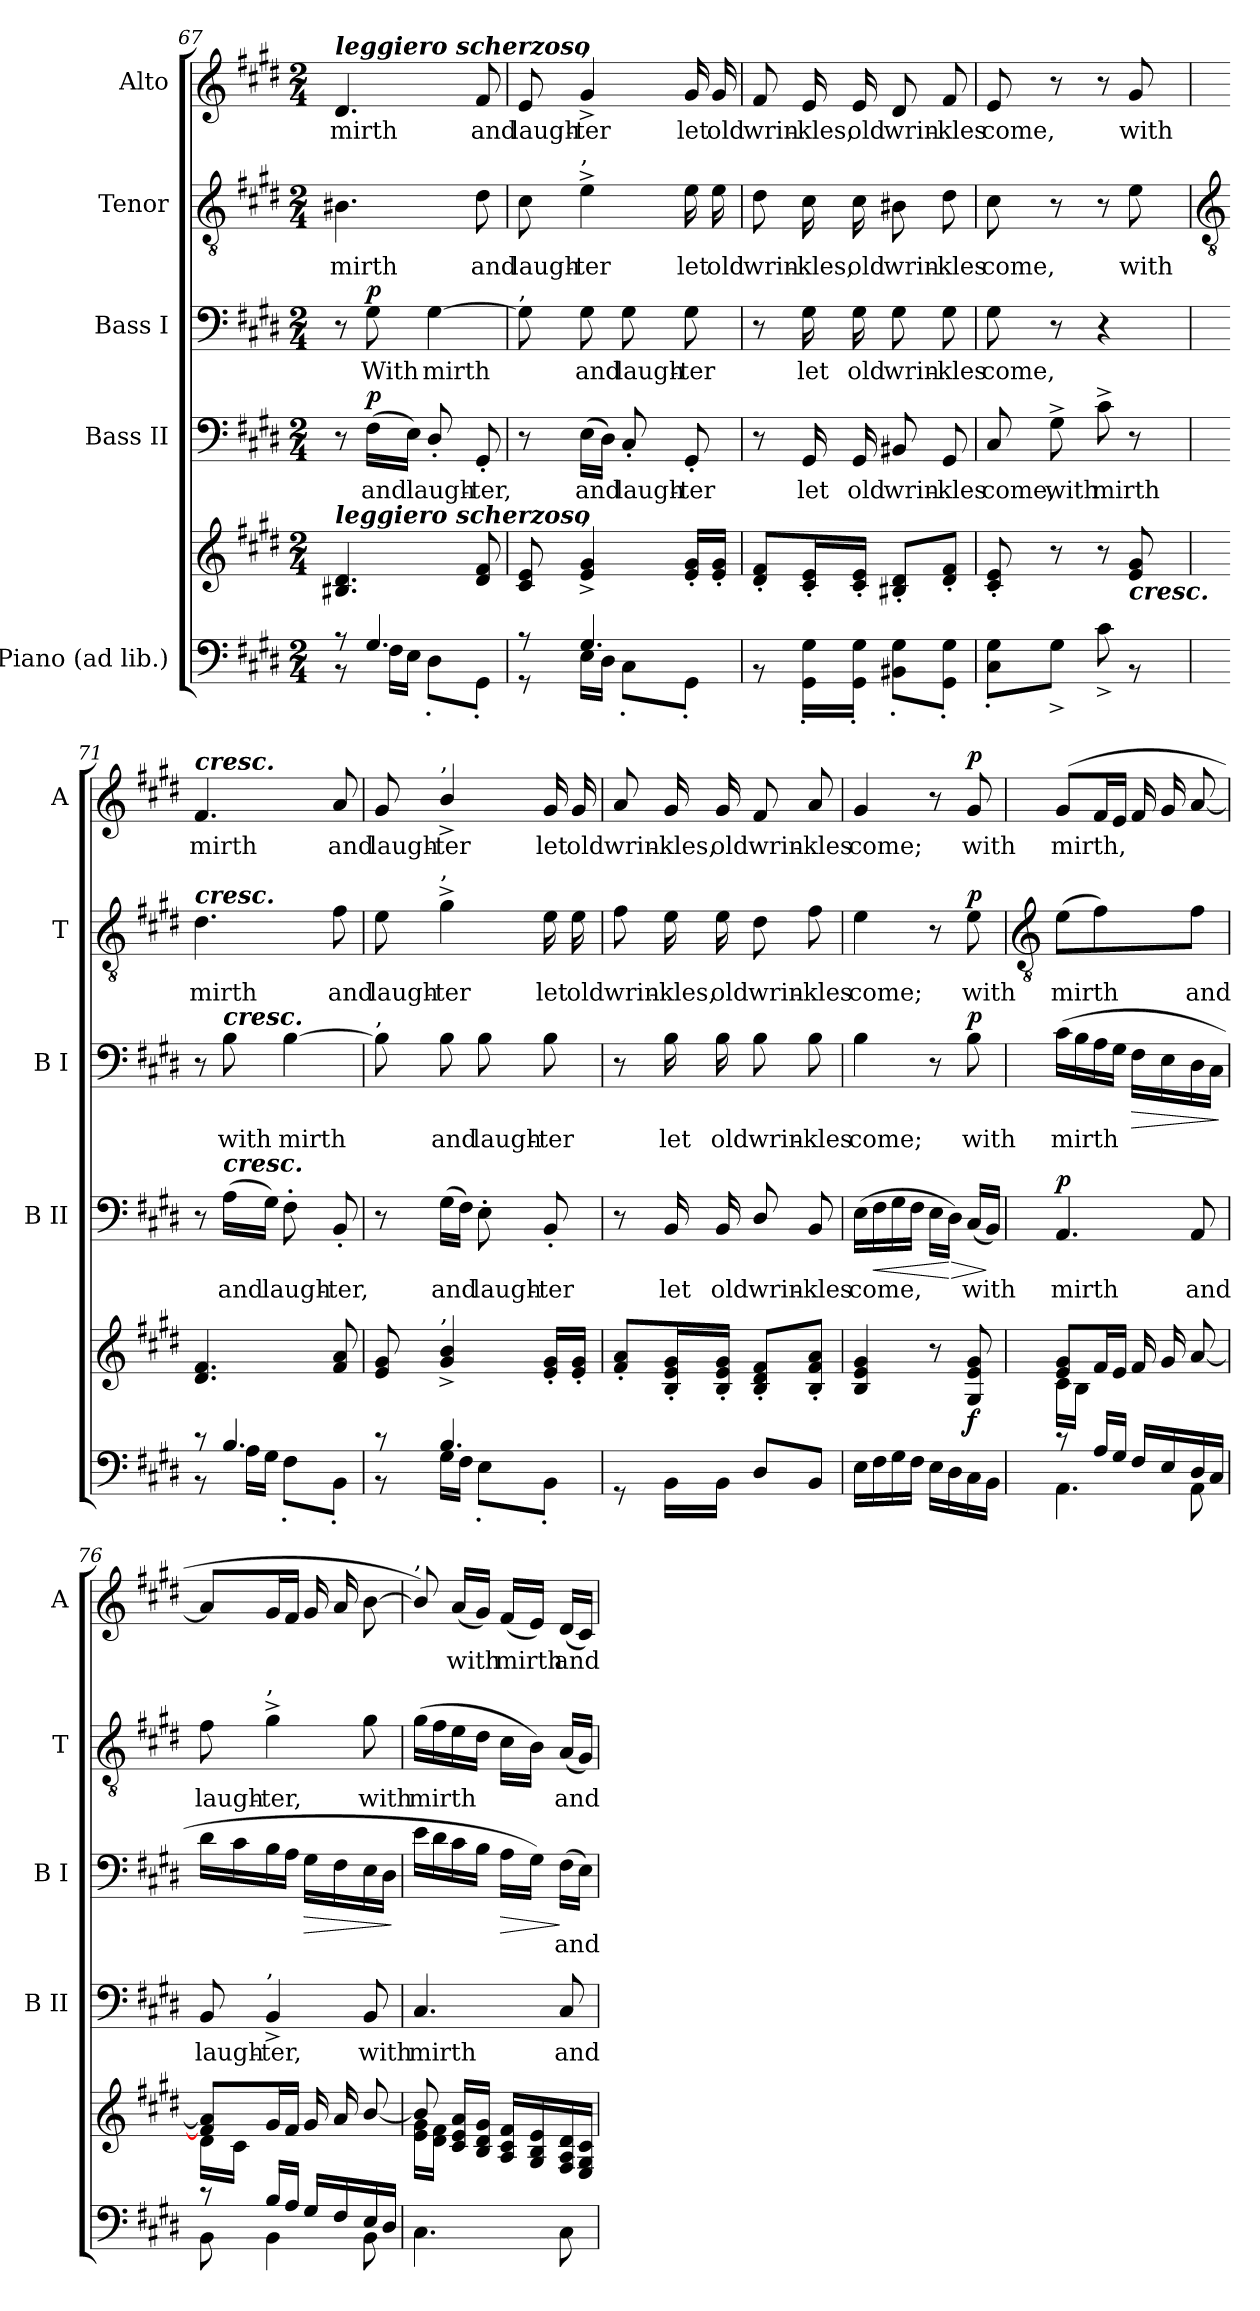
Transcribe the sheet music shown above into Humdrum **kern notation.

**kern	**kern	**dynam	**kern	**text	**dynam	**kern	**text	**dynam	**kern	**text	**dynam	**kern	**text	**dynam
*part5	*part5	*part5	*part4	*part4	*part4	*part3	*part3	*part3	*part2	*part2	*part2	*part1	*part1	*part1
*staff6	*staff5	*staff5/6	*staff4	*staff4	*staff4	*staff3	*staff3	*staff3	*staff2	*staff2	*staff2	*staff1	*staff1	*staff1
*I"Piano (ad lib.)	*	*	*I"Bass II	*	*	*I"Bass I	*	*	*I"Tenor	*	*	*I"Alto	*	*
*	*	*	*I'B II	*	*	*I'B I	*	*	*I'T	*	*	*I'A	*	*
!!LO:LB:g=z
*clefF4	*clefG2	*	*clefF4	*	*	*clefF4	*	*	*clefGv2	*	*	*clefG2	*	*
*k[f#c#g#d#]	*k[f#c#g#d#]	*	*k[f#c#g#d#]	*	*	*k[f#c#g#d#]	*	*	*k[f#c#g#d#]	*	*	*k[f#c#g#d#]	*	*
*E:	*E:	*	*E:	*	*	*E:	*	*	*E:	*	*	*E:	*	*
*M2/4	*M2/4	*	*M2/4	*	*	*M2/4	*	*	*M2/4	*	*	*M2/4	*	*
=67	=67	=67	=67	=67	=67	=67	=67	=67	=67	=67	=67	=67	=67	=67
*^	*	*	*	*	*	*	*	*	*	*	*	*	*	*
!	!	!	!	!	!	!	!	!	!	!	!	!	!LO:TX:a:Bi:t=leggiero scherzoso	!	!
!	!	!LO:TX:a:Bi:t=leggiero scherzoso	!	!	!	!	!	!	!	!	!	!	!	!	!
!	!	!	!	!	!	!	!	!	!	!	!LO:LY:b	!	!	!LO:LY:b	!
8r	8r	4.B#X 4.d#	.	8r	.	.	8r	.	.	4.B#X	mirth	.	4.d#	mirth	.
!	!	!	!	!	!LO:LY:b	!LO:DY:b	!	!LO:LY:b	!LO:DY:b	!	!	!	!	!	!
4.G#/	16F#\LL	.	.	(>16F#LL	and	p	8G#	With	p	.	.	.	.	.	.
.	16E\JJ	.	.	16EJJ)	.	.	.	.	.	.	.	.	.	.	.
!	!	!	!	!	!LO:LY:b	!	!	!LO:LY:b	!	!	!	!	!	!	!
.	8D#'\L	.	.	8D#'/	laugh-	.	[4G#	mirth	.	.	.	.	.	.	.
!	!	!	!	!	!LO:LY:b	!	!	!	!	!	!LO:LY:b	!	!	!LO:LY:b	!
.	8GG#'\J	8d# 8f#	.	8GG#'	-ter,	.	.	.	.	8d#	and	.	8f#	and	.
=68	=68	=68	=68	=68	=68	=68	=68	=68	=68	=68	=68	=68	=68	=68	=68
!	!	!	!	!	!	!	!LO:TX:a:t=,	!	!	!	!	!	!	!	!
!	!	!	!	!	!	!	!	!	!	!	!LO:LY:b	!	!	!LO:LY:b	!
8r	8r	8c# 8e	.	8r	.	.	8G#]	.	.	8c#	laugh-	.	8e	laugh-	.
!	!	!	!	!	!	!	!	!	!	!	!	!	!LO:TX:a:t=,	!	!
!	!	!	!	!	!	!	!	!	!	!LO:TX:a:t=,	!	!	!	!	!
!	!	!LO:TX:a:t=,	!	!	!	!	!	!	!	!	!	!	!	!	!
!	!	!	!	!	!LO:LY:b	!	!	!LO:LY:b	!	!	!LO:LY:b	!	!	!LO:LY:b	!
4.G#/	16E\LL	4e^ 4g#^	.	(>16ELL	and	.	8G#	and	.	4e^	-ter	.	4g#^	-ter	.
.	16D#\JJ	.	.	16D#JJ)	.	.	.	.	.	.	.	.	.	.	.
!	!	!	!	!	!LO:LY:b	!	!	!LO:LY:b	!	!	!	!	!	!	!
.	8C#'\L	.	.	8C#'	laugh-	.	8G#	laugh-	.	.	.	.	.	.	.
!	!	!	!	!	!LO:LY:b	!	!	!LO:LY:b	!	!	!LO:LY:b	!	!	!LO:LY:b	!
.	8GG#'\J	16e' 16g#'LL	.	8GG#'	-ter	.	8G#	-ter	.	16e	let	.	16g#	let	.
!	!	!	!	!	!	!	!	!	!	!	!LO:LY:b	!	!	!LO:LY:b	!
.	.	16e' 16g#'JJ	.	.	.	.	.	.	.	16e	old	.	16g#	old	.
=69	=69	=69	=69	=69	=69	=69	=69	=69	=69	=69	=69	=69	=69	=69	=69
!LO:N:vis=1	!	!	!	!	!	!	!	!	!	!	!LO:LY:b	!	!	!LO:LY:b	!
2ryy	8r	8d#' 8f#'L	.	8r	.	.	8r	.	.	8d#	wrin-	.	8f#	wrin-	.
!	!	!	!	!	!LO:LY:b	!	!	!LO:LY:b	!	!	!LO:LY:b	!	!	!LO:LY:b	!
.	16GG#\' 16G#\'LL	16c#' 16e'L	.	16GG#	let	.	16G#	let	.	16c#	-kles,	.	16e	-kles,	.
!	!	!	!	!	!LO:LY:b	!	!	!LO:LY:b	!	!	!LO:LY:b	!	!	!LO:LY:b	!
.	16GG#\' 16G#\'JJ	16c#' 16e'JJ	.	16GG#	old	.	16G#	old	.	16c#	old	.	16e	old	.
!	!	!	!	!	!LO:LY:b	!	!	!LO:LY:b	!	!	!LO:LY:b	!	!	!LO:LY:b	!
.	8BB#X\' 8G#\'L	8B#X' 8d#'L	.	8BB#X	wrin-	.	8G#	wrin-	.	8B#X	wrin-	.	8d#	wrin-	.
!	!	!	!	!	!LO:LY:b	!	!	!LO:LY:b	!	!	!LO:LY:b	!	!	!LO:LY:b	!
.	8GG#\' 8G#\'J	8d#' 8f#'J	.	8GG#	-kles	.	8G#	-kles	.	8d#	-kles	.	8f#	-kles	.
=70	=70	=70	=70	=70	=70	=70	=70	=70	=70	=70	=70	=70	=70	=70	=70
!LO:N:vis=1	!	!	!	!	!LO:LY:b	!	!	!LO:LY:b	!	!	!LO:LY:b	!	!	!LO:LY:b	!
2ryy	8C#\' 8G#\'L	8c#' 8e'	.	8C#	come,	.	8G#	come,	.	8c#	come,	.	8e	come,	.
!	!	!	!	!	!LO:LY:b	!	!	!	!	!	!	!	!	!	!
.	8G#^\J	8r	.	8G#^	with	.	8r	.	.	8r	.	.	8r	.	.
!	!	!	!	!	!LO:LY:b	!	!	!	!	!	!	!	!	!	!
.	8c#^\	8r	.	8c#^	mirth	.	4r	.	.	8r	.	.	8r	.	.
!	!	!LO:TX:b:Bi:t=cresc.	!	!	!	!	!	!	!	!	!	!	!	!	!
!	!	!	!	!	!	!	!	!	!	!	!LO:LY:b	!	!	!LO:LY:b	!
.	8r	8e 8g#	.	8r	.	.	.	.	.	8e	with	.	8g#	with	.
!!LO:LB:g=z
=71	=71	=71	=71	=71	=71	=71	=71	=71	=71	=71	=71	=71	=71	=71	=71
*	*	*	*	*	*	*	*	*	*	*clefGv2	*	*	*	*	*
!	!	!	!	!	!	!	!	!	!	!	!	!	!LO:TX:a:Bi:t=cresc.	!	!
!	!	!	!	!	!	!	!	!	!	!LO:TX:a:Bi:t=cresc.	!	!	!	!	!
!	!	!	!	!	!	!	!	!	!	!	!LO:LY:b	!	!	!LO:LY:b	!
8r	8r	4.d# 4.f#	.	8r	.	.	8r	.	.	4.d#	mirth	.	4.f#	mirth	.
!	!	!	!	!	!	!	!LO:TX:a:Bi:t=cresc.	!	!	!	!	!	!	!	!
!	!	!	!	!LO:TX:a:Bi:t=cresc.	!	!	!	!	!	!	!	!	!	!	!
!	!	!	!	!	!LO:LY:b	!	!	!LO:LY:b	!	!	!	!	!	!	!
4.B/	16A\LL	.	.	(>16ALL	and	.	8B	with	.	.	.	.	.	.	.
.	16G#\JJ	.	.	16G#JJ)	.	.	.	.	.	.	.	.	.	.	.
!	!	!	!	!	!LO:LY:b	!	!	!LO:LY:b	!	!	!	!	!	!	!
.	8F#'\L	.	.	8F#'	laugh-	.	[4B	mirth	.	.	.	.	.	.	.
!	!	!	!	!	!LO:LY:b	!	!	!	!	!	!LO:LY:b	!	!	!LO:LY:b	!
.	8BB'\J	8f# 8a	.	8BB'	-ter,	.	.	.	.	8f#	and	.	8a	and	.
=72	=72	=72	=72	=72	=72	=72	=72	=72	=72	=72	=72	=72	=72	=72	=72
!	!	!	!	!	!	!	!LO:TX:a:t=,	!	!	!	!	!	!	!	!
!	!	!	!	!	!	!	!	!	!	!	!LO:LY:b	!	!	!LO:LY:b	!
8r	8r	8e 8g#	.	8r	.	.	8B]	.	.	8e	laugh-	.	8g#	laugh-	.
!	!	!	!	!	!	!	!	!	!	!	!	!	!LO:TX:a:t=,	!	!
!	!	!	!	!	!	!	!	!	!	!LO:TX:a:t=,	!	!	!	!	!
!	!	!LO:TX:a:t=,	!	!	!	!	!	!	!	!	!	!	!	!	!
!	!	!	!	!	!LO:LY:b	!	!	!LO:LY:b	!	!	!LO:LY:b	!	!	!LO:LY:b	!
4.B/	16G#\LL	4g#/^ 4b/^	.	(>16G#LL	and	.	8B	and	.	4g#^\	-ter	.	4b^/	-ter	.
.	16F#\JJ	.	.	16F#JJ)	.	.	.	.	.	.	.	.	.	.	.
!	!	!	!	!	!LO:LY:b	!	!	!LO:LY:b	!	!	!	!	!	!	!
.	8E'\L	.	.	8E'	laugh-	.	8B	laugh-	.	.	.	.	.	.	.
!	!	!	!	!	!LO:LY:b	!	!	!LO:LY:b	!	!	!LO:LY:b	!	!	!LO:LY:b	!
.	8BB'\J	16e' 16g#'LL	.	8BB'	-ter	.	8B	-ter	.	16e	let	.	16g#	let	.
!	!	!	!	!	!	!	!	!	!	!	!LO:LY:b	!	!	!LO:LY:b	!
.	.	16e' 16g#'JJ	.	.	.	.	.	.	.	16e	old	.	16g#	old	.
=73	=73	=73	=73	=73	=73	=73	=73	=73	=73	=73	=73	=73	=73	=73	=73
!LO:N:vis=1	!	!	!	!	!	!	!	!	!	!	!LO:LY:b	!	!	!LO:LY:b	!
2ryy	8r	8f#' 8a'L	.	8r	.	.	8r	.	.	8f#	wrin-	.	8a	wrin-	.
!	!	!	!	!	!LO:LY:b	!	!	!LO:LY:b	!	!	!LO:LY:b	!	!	!LO:LY:b	!
.	16BB\LL	16B' 16e' 16g#'L	.	16BB	let	.	16B	let	.	16e	-kles,	.	16g#	-kles,	.
!	!	!	!	!	!LO:LY:b	!	!	!LO:LY:b	!	!	!LO:LY:b	!	!	!LO:LY:b	!
.	16BB\JJ	16B' 16e' 16g#'JJ	.	16BB	old	.	16B	old	.	16e	old	.	16g#	old	.
!	!	!	!	!	!LO:LY:b	!	!	!LO:LY:b	!	!	!LO:LY:b	!	!	!LO:LY:b	!
.	8D#/L	8B' 8d#' 8f#'L	.	8D#/	wrin-	.	8B	wrin-	.	8d#	wrin-	.	8f#	wrin-	.
!	!	!	!	!	!LO:LY:b	!	!	!LO:LY:b	!	!	!LO:LY:b	!	!	!LO:LY:b	!
.	8BB\J	8B' 8f#' 8a'J	.	8BB	-kles	.	8B	-kles	.	8f#	-kles	.	8a	-kles	.
=74	=74	=74	=74	=74	=74	=74	=74	=74	=74	=74	=74	=74	=74	=74	=74
!	!	!	!	!	!LO:LY:b	!	!	!LO:LY:b	!	!	!LO:LY:b	!	!	!LO:LY:b	!
4ryy	16E\LL	4B 4e 4g#	.	(<16ELL	come,	.	4B	come;	.	4e	come;	.	4g#	come;	.
!	!	!	!	!	!	!LO:HP:b	!	!	!	!	!	!	!	!	!
.	16F#\	.	.	16F#	.	<	.	.	.	.	.	.	.	.	.
.	16G#\	.	.	16G#	.	.	.	.	.	.	.	.	.	.	.
.	16F#\JJ	.	.	16F#JJ	.	.	.	.	.	.	.	.	.	.	.
4ryy	16E\LL	8r	.	16ELL	.	.	8r	.	.	8r	.	.	8r	.	.
!	!	!	!	!	!	!LO:HP:n=1:b	!	!	!	!	!	!	!	!	!
.	16D#\	.	.	16D#JJ)	.	[ >	.	.	.	.	.	.	.	.	.
!	!	!	!LO:DY:b	!	!LO:LY:b	!	!	!LO:LY:b	!LO:DY:b	!	!LO:LY:b	!LO:DY:b	!	!LO:LY:b	!LO:DY:b
.	16C#\	8G# 8e 8g#	f	(<16C#LL	with	.	8B	with	p	8e	with	p	8g#	with	p
.	16BB\JJ	.	.	16BBJJ)	.	]	.	.	.	.	.	.	.	.	.
!!LO:LB:g=z
=75	=75	=75	=75	=75	=75	=75	=75	=75	=75	=75	=75	=75	=75	=75	=75
*	*	*	*	*	*	*	*	*	*	*clefGv2	*	*	*	*	*
*	*	*^	*	*	*	*	*	*	*	*	*	*	*	*	*
!	!	!	!	!	!	!LO:LY:b	!LO:DY:b	!	!LO:LY:b	!	!	!LO:LY:b	!	!	!LO:LY:b	!
8r	4.AA\	8e/ 8g#/L	16c#\LL	.	4.AA	mirth	p	(>16c#LL	mirth	.	(>8eL	mirth	.	(<8g#L	mirth,	.
.	.	.	16B\JJ	.	.	.	.	16B	.	.	.	.	.	.	.	.
16A/LL	.	16f#/L	8ryy	.	.	.	.	16A	.	.	4f#)	.	.	16f#L	.	.
16G#/JJ	.	16e/JJ	.	.	.	.	.	16G#JJ	.	.	.	.	.	16eJJ	.	.
!	!	!	!	!	!	!	!	!	!	!LO:HP:b	!	!	!	!	!	!
16F#/LL	.	16f#/LL	4ryy	.	.	.	.	16F#LL	.	>	.	.	.	16f#LL	.	.
16E/	.	16g#/	.	.	.	.	.	16E	.	.	.	.	.	16g#	.	.
!	!	!	!	!	!	!LO:LY:b	!	!	!	!	!	!LO:LY:b	!	!	!	!
16D#/	8AA\	[8a/J	.	.	8AA	and	.	16D#	.	.	8f#J	and	.	[8aJ	.	.
16C#/JJ	.	.	.	.	.	.	.	16C#JJ	.	.	.	.	.	.	.	.
*v	*v	*	*	*	*	*	*	*	*	*	*	*	*	*	*	*
*	*v	*v	*	*	*	*	*	*	*	*	*	*	*	*	*
.	.	.	.	.	.	.	.	]	.	.	.	.	.	.
=76	=76	=76	=76	=76	=76	=76	=76	=76	=76	=76	=76	=76	=76	=76
*^	*^	*	*	*	*	*	*	*	*	*	*	*	*	*
!	!	!	!	!	!	!LO:LY:b	!	!	!	!	!	!LO:LY:b	!	!	!	!
8r	8BB\	8f#/] 8a/]L	16d#\LL	.	8BB	laugh-	.	16d#LL	.	.	8f#	laugh-	.	8aL]	.	.
.	.	.	16c#\JJ	.	.	.	.	16c#	.	.	.	.	.	.	.	.
!	!	!	!	!	!	!	!	!	!	!	!LO:TX:a:t=,	!	!	!	!	!
!	!	!	!	!	!LO:TX:a:t=,	!	!	!	!	!	!	!	!	!	!	!
!	!	!	!	!	!	!LO:LY:b	!	!	!	!	!	!LO:LY:b	!	!	!	!
16B/LL	4BB\	16g#/L	8ryy	.	4BB^	-ter,	.	16B	.	.	4g#^	-ter,	.	16g#L	.	.
16A/JJ	.	16f#/JJ	.	.	.	.	.	16AJJ	.	.	.	.	.	16f#JJ	.	.
!	!	!	!	!	!	!	!	!	!	!LO:HP:b	!	!	!	!	!	!
16G#/LL	.	16g#/LL	4ryy	.	.	.	.	16G#LL	.	>	.	.	.	16g#LL	.	.
16F#/	.	16a/	.	.	.	.	.	16F#	.	.	.	.	.	16a	.	.
!	!	!	!	!	!	!LO:LY:b	!	!	!	!	!	!LO:LY:b	!	!	!	!
16E/	8BB\	[8b/J	.	.	8BB	with	.	16E	.	.	8g#	with	.	[8bJ	.	.
16D#/JJ	.	.	.	.	.	.	.	16D#JJ	.	.	.	.	.	.	.	.
*v	*v	*	*	*	*	*	*	*	*	*	*	*	*	*	*	*
*	*v	*v	*	*	*	*	*	*	*	*	*	*	*	*	*
.	.	.	.	.	.	.	.	]	.	.	.	.	.	.
=77	=77	=77	=77	=77	=77	=77	=77	=77	=77	=77	=77	=77	=77	=77
*^	*^	*	*	*	*	*	*	*	*	*	*	*	*	*
!	!	!	!	!	!	!	!	!	!	!	!	!	!	!LO:TX:a:t=,	!	!
!	!	!	!	!	!	!LO:LY:b	!	!	!	!	!	!LO:LY:b	!	!	!	!
2ryy	4.C#\	8b/]	16e\ 16g#\LL	.	4.C#	mirth	.	16eLL	.	.	(>16g#LL	mirth	.	8b/])	.	.
.	.	.	16d#\ 16f#\JJ	.	.	.	.	16d#	.	.	16f#	.	.	.	.	.
!	!	!	!	!	!	!	!	!	!	!	!	!	!	!	!LO:LY:b	!
.	.	16c#/ 16e/ 16a/LL	4.ryy	.	.	.	.	16c#	.	.	16e	.	.	(<16aLL	with	.
.	.	16B/ 16d#/ 16g#/JJ	.	.	.	.	.	16BJJ	.	.	16d#JJ	.	.	16g#JJ)	.	.
!	!	!	!	!	!	!	!	!	!	!LO:HP:b	!	!	!	!	!LO:LY:b	!
.	.	16A/ 16c#/ 16f#/LL	.	.	.	.	.	16ALL	.	>	16c#LL	.	.	(<16f#LL	mirth	.
.	.	16G#/ 16B/ 16e/	.	.	.	.	.	16G#JJ)	.	.	16BJJ)	.	.	16eJJ)	.	.
!	!	!	!	!	!	!LO:LY:b	!	!	!LO:LY:b	!	!	!LO:LY:b	!	!	!LO:LY:b	!
.	8C#\	16F#/ 16A/ 16d#/	.	.	8C#	and	.	(>16F#LL	and	]	(<16ALL	and	.	(<16d#LL	and	.
.	.	16E/ 16G#/ 16c#/JJ	.	.	.	.	.	16EJJ)	.	.	16G#JJ)	.	.	16c#JJ)	.	.
*v	*v	*	*	*	*	*	*	*	*	*	*	*	*	*	*	*
*	*v	*v	*	*	*	*	*	*	*	*	*	*	*	*	*
=	=	=	=	=	=	=	=	=	=	=	=	=	=	=
*-	*-	*-	*-	*-	*-	*-	*-	*-	*-	*-	*-	*-	*-	*-
